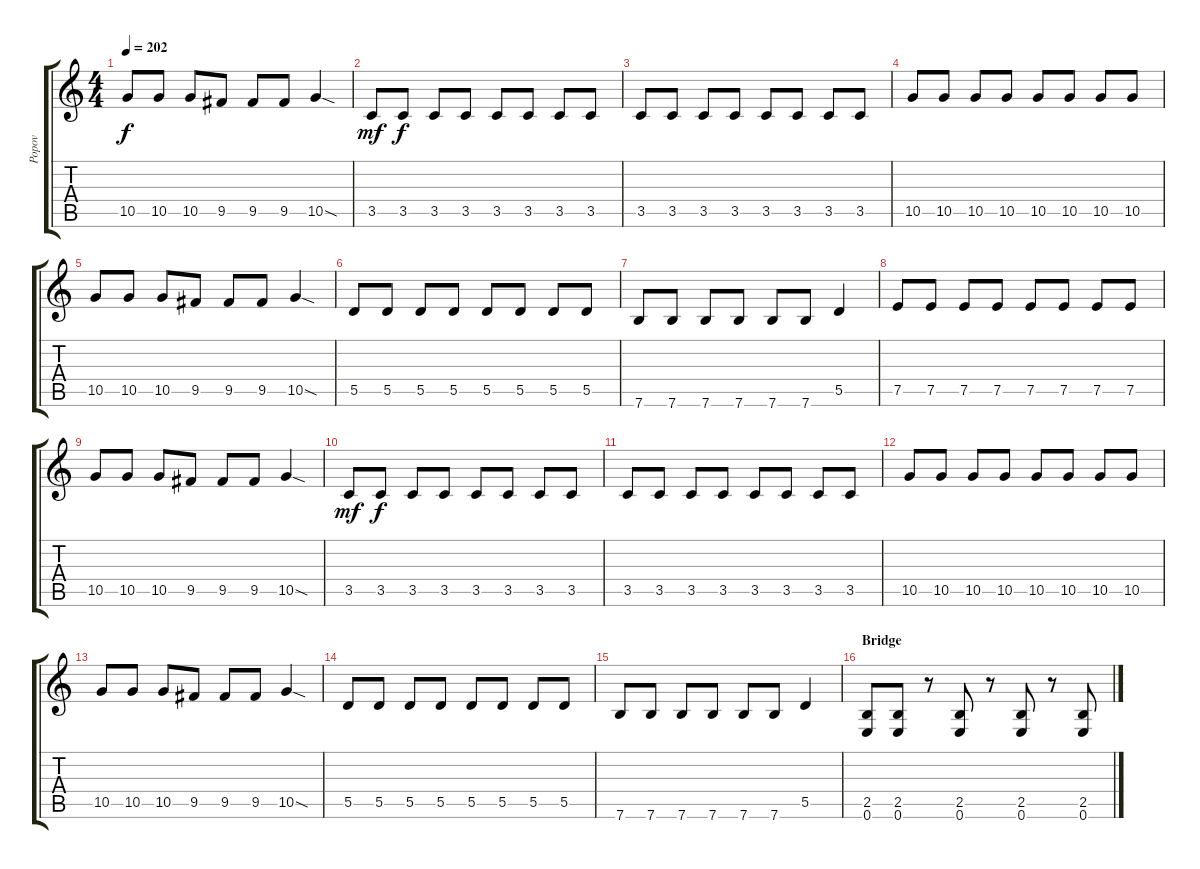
\track ("Popov" "Popov") {instrument distortionguitar}
\staff {score tabs}
\tuning (E4 B3 G3 D3 A2 E2) {hide}
\ts (4 4)
\tempo 202
\clef g2
\ks c
10.5.8{dy f} 10.5.8 10.5.8 9.5.8 9.5.8 9.5.8 10.5{sod}.4 |
3.5.8{dy mf} 3.5.8{dy f} 3.5.8 3.5.8 3.5.8 3.5.8 3.5.8 3.5.8 |
3.5.8 3.5.8 3.5.8 3.5.8 3.5.8 3.5.8 3.5.8 3.5.8 |
10.5.8 10.5.8 10.5.8 10.5.8 10.5.8 10.5.8 10.5.8 10.5.8 |
10.5.8 10.5.8 10.5.8 9.5.8 9.5.8 9.5.8 10.5{sod}.4 |
5.5.8 5.5.8 5.5.8 5.5.8 5.5.8 5.5.8 5.5.8 5.5.8 |
7.6.8 7.6.8 7.6.8 7.6.8 7.6.8 7.6.8 5.5.4 |
7.5.8 7.5.8 7.5.8 7.5.8 7.5.8 7.5.8 7.5.8 7.5.8 |
10.5.8 10.5.8 10.5.8 9.5.8 9.5.8 9.5.8 10.5{sod}.4 |
3.5.8{dy mf} 3.5.8{dy f} 3.5.8 3.5.8 3.5.8 3.5.8 3.5.8 3.5.8 |
3.5.8 3.5.8 3.5.8 3.5.8 3.5.8 3.5.8 3.5.8 3.5.8 |
10.5.8 10.5.8 10.5.8 10.5.8 10.5.8 10.5.8 10.5.8 10.5.8 |
10.5.8 10.5.8 10.5.8 9.5.8 9.5.8 9.5.8 10.5{sod}.4 |
5.5.8 5.5.8 5.5.8 5.5.8 5.5.8 5.5.8 5.5.8 5.5.8 |
7.6.8 7.6.8 7.6.8 7.6.8 7.6.8 7.6.8 5.5.4 |
\section ("" "Bridge")
(2.5 0.6).8 (2.5 0.6).8 r.8 (2.5 0.6).8 r.8 (2.5 0.6).8 r.8 (2.5 0.6).8
